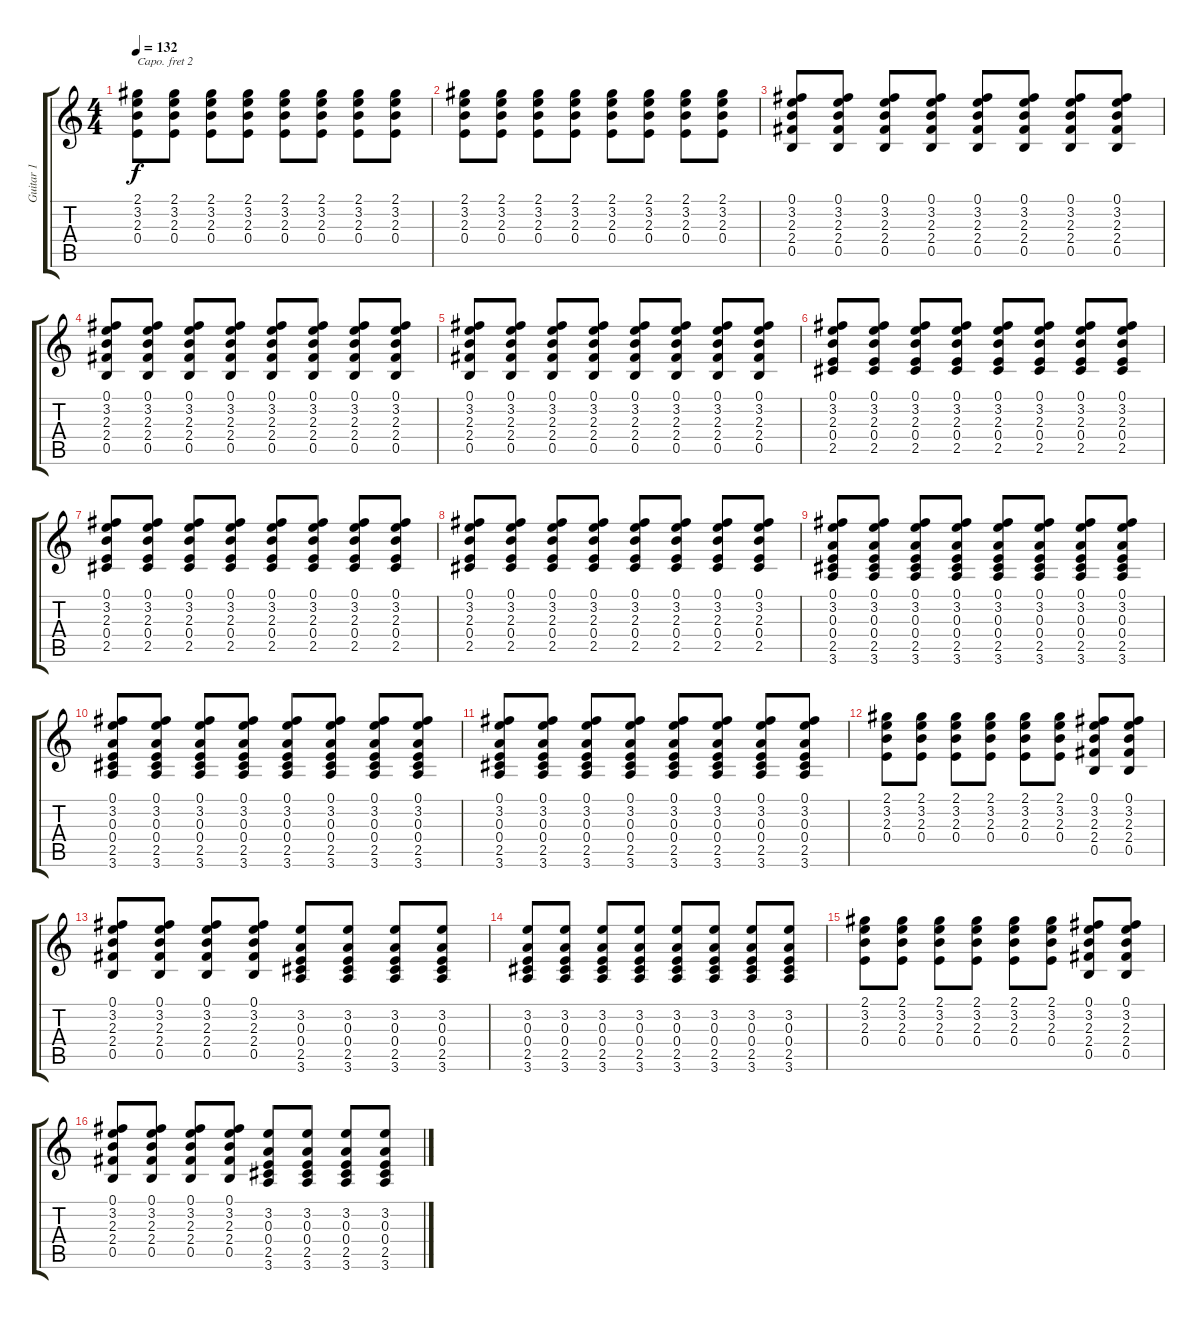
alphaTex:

\track ("Guitar 1" "Guitar 1") {instrument acousticguitarsteel}
\staff {score tabs}
\capo 2
\tuning (E4 B3 G3 D3 A2 E2) {hide}
\ts (4 4)
\tempo 132
\clef g2
\ks c
(2.1 3.2 2.3 0.4).8{dy f} (2.1 3.2 2.3 0.4).8 (2.1 3.2 2.3 0.4).8 (2.1 3.2 2.3 0.4).8 (2.1 3.2 2.3 0.4).8 (2.1 3.2 2.3 0.4).8 (2.1 3.2 2.3 0.4).8 (2.1 3.2 2.3 0.4).8 |
(2.1 3.2 2.3 0.4).8 (2.1 3.2 2.3 0.4).8 (2.1 3.2 2.3 0.4).8 (2.1 3.2 2.3 0.4).8 (2.1 3.2 2.3 0.4).8 (2.1 3.2 2.3 0.4).8 (2.1 3.2 2.3 0.4).8 (2.1 3.2 2.3 0.4).8 |
(0.1 3.2 2.3 2.4 0.5).8 (0.1 3.2 2.3 2.4 0.5).8 (0.1 3.2 2.3 2.4 0.5).8 (0.1 3.2 2.3 2.4 0.5).8 (0.1 3.2 2.3 2.4 0.5).8 (0.1 3.2 2.3 2.4 0.5).8 (0.1 3.2 2.3 2.4 0.5).8 (0.1 3.2 2.3 2.4 0.5).8 |
(0.1 3.2 2.3 2.4 0.5).8 (0.1 3.2 2.3 2.4 0.5).8 (0.1 3.2 2.3 2.4 0.5).8 (0.1 3.2 2.3 2.4 0.5).8 (0.1 3.2 2.3 2.4 0.5).8 (0.1 3.2 2.3 2.4 0.5).8 (0.1 3.2 2.3 2.4 0.5).8 (0.1 3.2 2.3 2.4 0.5).8 |
(0.1 3.2 2.3 2.4 0.5).8 (0.1 3.2 2.3 2.4 0.5).8 (0.1 3.2 2.3 2.4 0.5).8 (0.1 3.2 2.3 2.4 0.5).8 (0.1 3.2 2.3 2.4 0.5).8 (0.1 3.2 2.3 2.4 0.5).8 (0.1 3.2 2.3 2.4 0.5).8 (0.1 3.2 2.3 2.4 0.5).8 |
(0.1 3.2 2.3 0.4 2.5).8 (0.1 3.2 2.3 0.4 2.5).8 (0.1 3.2 2.3 0.4 2.5).8 (0.1 3.2 2.3 0.4 2.5).8 (0.1 3.2 2.3 0.4 2.5).8 (0.1 3.2 2.3 0.4 2.5).8 (0.1 3.2 2.3 0.4 2.5).8 (0.1 3.2 2.3 0.4 2.5).8 |
(0.1 3.2 2.3 0.4 2.5).8 (0.1 3.2 2.3 0.4 2.5).8 (0.1 3.2 2.3 0.4 2.5).8 (0.1 3.2 2.3 0.4 2.5).8 (0.1 3.2 2.3 0.4 2.5).8 (0.1 3.2 2.3 0.4 2.5).8 (0.1 3.2 2.3 0.4 2.5).8 (0.1 3.2 2.3 0.4 2.5).8 |
(0.1 3.2 2.3 0.4 2.5).8 (0.1 3.2 2.3 0.4 2.5).8 (0.1 3.2 2.3 0.4 2.5).8 (0.1 3.2 2.3 0.4 2.5).8 (0.1 3.2 2.3 0.4 2.5).8 (0.1 3.2 2.3 0.4 2.5).8 (0.1 3.2 2.3 0.4 2.5).8 (0.1 3.2 2.3 0.4 2.5).8 |
(0.1 3.2 0.3 0.4 2.5 3.6).8 (0.1 3.2 0.3 0.4 2.5 3.6).8 (0.1 3.2 0.3 0.4 2.5 3.6).8 (0.1 3.2 0.3 0.4 2.5 3.6).8 (0.1 3.2 0.3 0.4 2.5 3.6).8 (0.1 3.2 0.3 0.4 2.5 3.6).8 (0.1 3.2 0.3 0.4 2.5 3.6).8 (0.1 3.2 0.3 0.4 2.5 3.6).8 |
(0.1 3.2 0.3 0.4 2.5 3.6).8 (0.1 3.2 0.3 0.4 2.5 3.6).8 (0.1 3.2 0.3 0.4 2.5 3.6).8 (0.1 3.2 0.3 0.4 2.5 3.6).8 (0.1 3.2 0.3 0.4 2.5 3.6).8 (0.1 3.2 0.3 0.4 2.5 3.6).8 (0.1 3.2 0.3 0.4 2.5 3.6).8 (0.1 3.2 0.3 0.4 2.5 3.6).8 |
(0.1 3.2 0.3 0.4 2.5 3.6).8 (0.1 3.2 0.3 0.4 2.5 3.6).8 (0.1 3.2 0.3 0.4 2.5 3.6).8 (0.1 3.2 0.3 0.4 2.5 3.6).8 (0.1 3.2 0.3 0.4 2.5 3.6).8 (0.1 3.2 0.3 0.4 2.5 3.6).8 (0.1 3.2 0.3 0.4 2.5 3.6).8 (0.1 3.2 0.3 0.4 2.5 3.6).8 |
(2.1 3.2 2.3 0.4).8 (2.1 3.2 2.3 0.4).8 (2.1 3.2 2.3 0.4).8 (2.1 3.2 2.3 0.4).8 (2.1 3.2 2.3 0.4).8 (2.1 3.2 2.3 0.4).8 (0.1 3.2 2.3 2.4 0.5).8 (0.1 3.2 2.3 2.4 0.5).8 |
(0.1 3.2 2.3 2.4 0.5).8 (0.1 3.2 2.3 2.4 0.5).8 (0.1 3.2 2.3 2.4 0.5).8 (0.1 3.2 2.3 2.4 0.5).8 (3.2 0.3 0.4 2.5 3.6).8 (3.2 0.3 0.4 2.5 3.6).8 (3.2 0.3 0.4 2.5 3.6).8 (3.2 0.3 0.4 2.5 3.6).8 |
(3.2 0.3 0.4 2.5 3.6).8 (3.2 0.3 0.4 2.5 3.6).8 (3.2 0.3 0.4 2.5 3.6).8 (3.2 0.3 0.4 2.5 3.6).8 (3.2 0.3 0.4 2.5 3.6).8 (3.2 0.3 0.4 2.5 3.6).8 (3.2 0.3 0.4 2.5 3.6).8 (3.2 0.3 0.4 2.5 3.6).8 |
(2.1 3.2 2.3 0.4).8 (2.1 3.2 2.3 0.4).8 (2.1 3.2 2.3 0.4).8 (2.1 3.2 2.3 0.4).8 (2.1 3.2 2.3 0.4).8 (2.1 3.2 2.3 0.4).8 (0.1 3.2 2.3 2.4 0.5).8 (0.1 3.2 2.3 2.4 0.5).8 |
(0.1 3.2 2.3 2.4 0.5).8 (0.1 3.2 2.3 2.4 0.5).8 (0.1 3.2 2.3 2.4 0.5).8 (0.1 3.2 2.3 2.4 0.5).8 (3.2 0.3 0.4 2.5 3.6).8 (3.2 0.3 0.4 2.5 3.6).8 (3.2 0.3 0.4 2.5 3.6).8 (3.2 0.3 0.4 2.5 3.6).8
